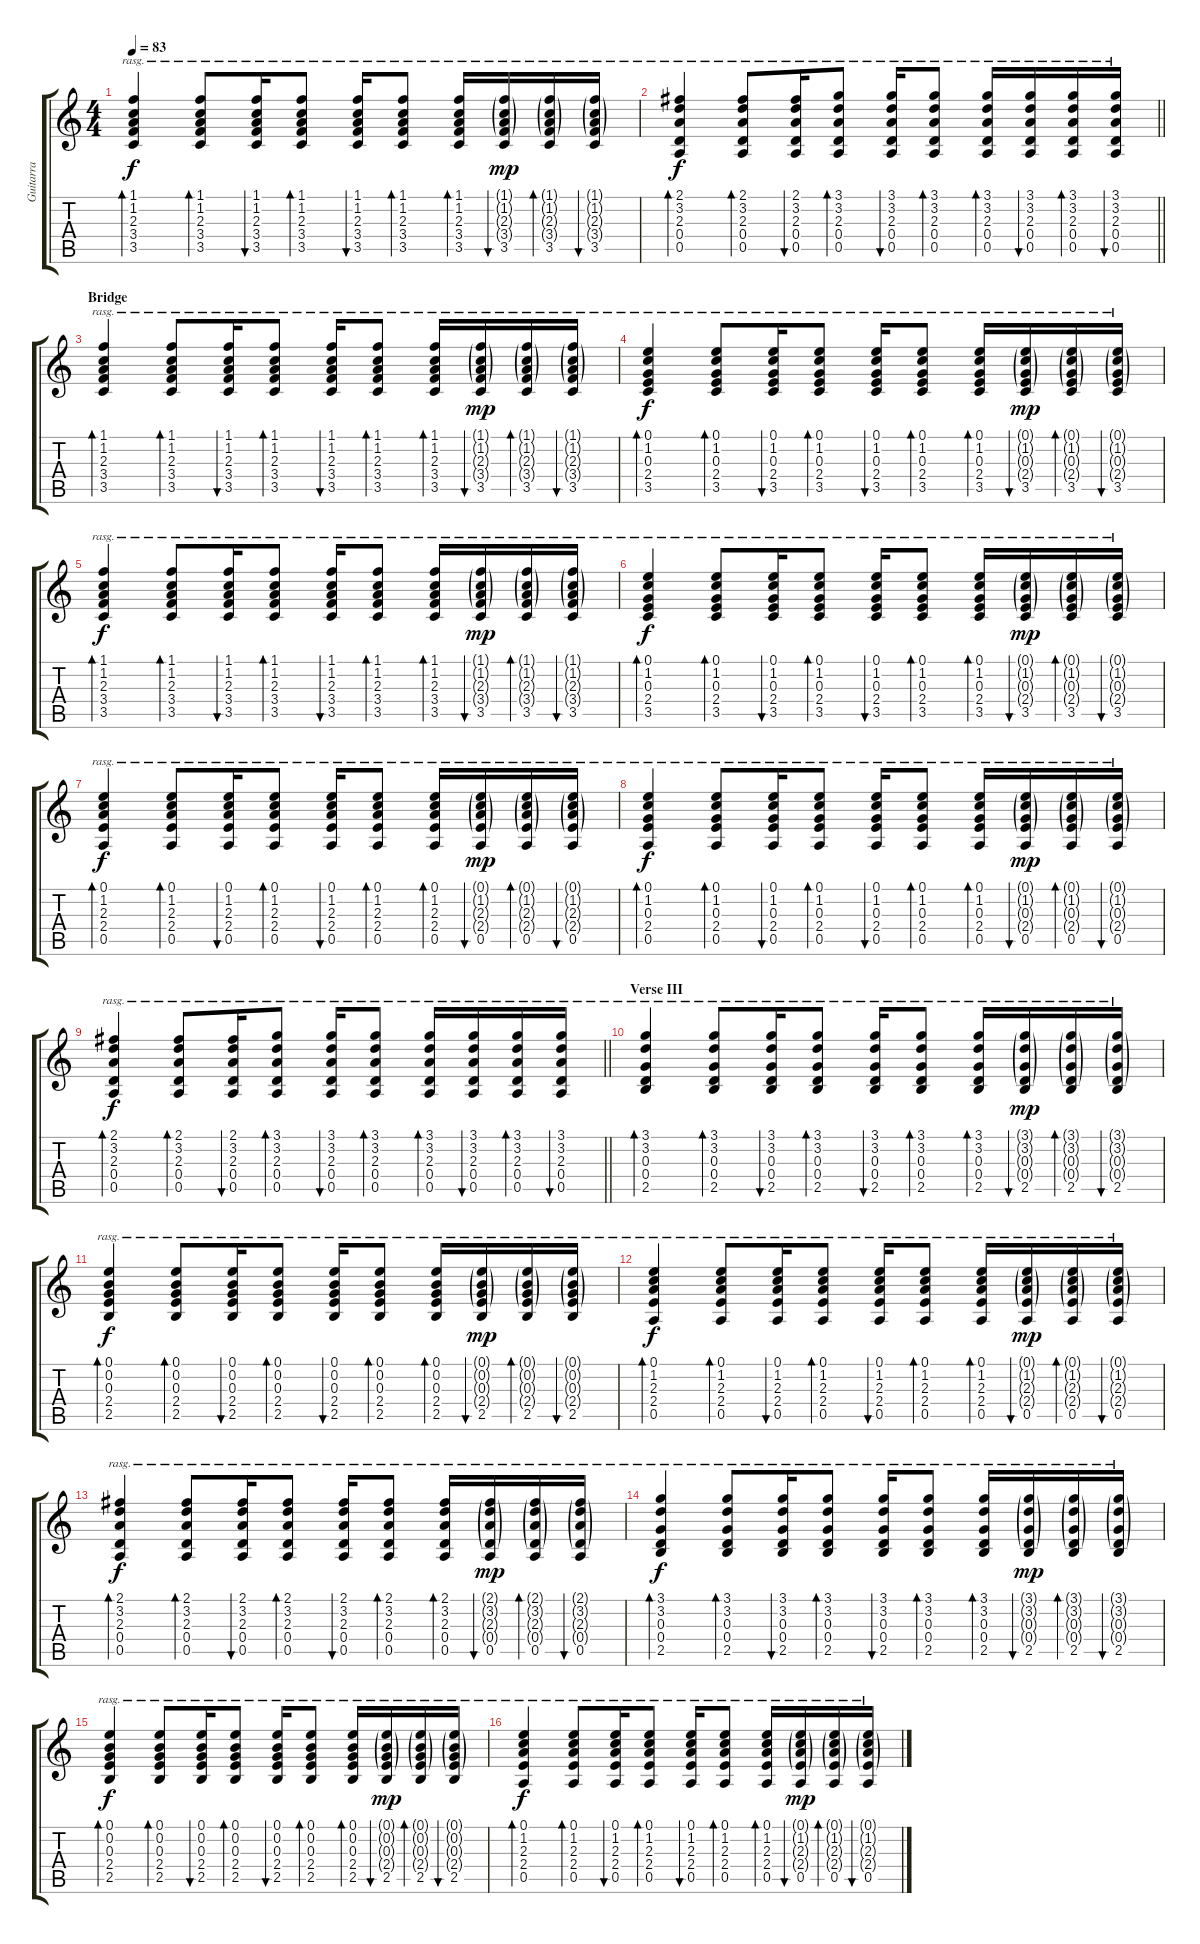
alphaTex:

\track ("Guitarra" "Guitarra") {instrument acousticguitarnylon}
\staff {score tabs}
\tuning (E4 B3 G3 D3 A2 E2) {hide}
\ts (4 4)
\tempo 83
\clef g2
\ks c
(1.1 1.2 2.3 3.4 3.5).4{bd 30 rasg ii dy f} (1.1 1.2 2.3 3.4 3.5).8{bd 30 rasg ii} (1.1 1.2 2.3 3.4 3.5).16{bu 30 rasg ii} (1.1 1.2 2.3 3.4 3.5).8{bd 30 rasg ii} (1.1 1.2 2.3 3.4 3.5).16{bu 30 rasg ii} (1.1 1.2 2.3 3.4 3.5).8{bd 30 rasg ii} (1.1 1.2 2.3 3.4 3.5).16{bd 30 rasg ii} (1.1{g} 1.2{g} 2.3{g} 3.4{g} 3.5).16{bu 30 rasg ii dy mp} (1.1{g} 1.2{g} 2.3{g} 3.4{g} 3.5).16{bd 30 rasg ii} (1.1{g} 1.2{g} 2.3{g} 3.4{g} 3.5).16{bu 30 rasg ii} |
\barLineRight lightlight
(2.1 3.2 2.3 0.4 0.5).4{bd 30 rasg ii dy f} (2.1 3.2 2.3 0.4 0.5).8{bd 30 rasg ii} (2.1 3.2 2.3 0.4 0.5).16{bu 30 rasg ii} (3.1 3.2 2.3 0.4 0.5).8{bd 30 rasg ii} (3.1 3.2 2.3 0.4 0.5).16{bu 30 rasg ii} (3.1 3.2 2.3 0.4 0.5).8{bd 30 rasg ii} (3.1 3.2 2.3 0.4 0.5).16{bd 30 rasg ii} (3.1 3.2 2.3 0.4 0.5).16{bu 30 rasg ii} (3.1 3.2 2.3 0.4 0.5).16{bd 30 rasg ii} (3.1 3.2 2.3 0.4 0.5).16{bu 30 rasg ii} |
\section ("" "Bridge")
(1.1 1.2 2.3 3.4 3.5).4{bd 30 rasg ii} (1.1 1.2 2.3 3.4 3.5).8{bd 30 rasg ii} (1.1 1.2 2.3 3.4 3.5).16{bu 30 rasg ii} (1.1 1.2 2.3 3.4 3.5).8{bd 30 rasg ii} (1.1 1.2 2.3 3.4 3.5).16{bu 30 rasg ii} (1.1 1.2 2.3 3.4 3.5).8{bd 30 rasg ii} (1.1 1.2 2.3 3.4 3.5).16{bd 30 rasg ii} (1.1{g} 1.2{g} 2.3{g} 3.4{g} 3.5).16{bu 30 rasg ii dy mp} (1.1{g} 1.2{g} 2.3{g} 3.4{g} 3.5).16{bd 30 rasg ii} (1.1{g} 1.2{g} 2.3{g} 3.4{g} 3.5).16{bu 30 rasg ii} |
(0.1 1.2 0.3 2.4 3.5).4{bd 30 rasg ii dy f} (0.1 1.2 0.3 2.4 3.5).8{bd 30 rasg ii} (0.1 1.2 0.3 2.4 3.5).16{bu 30 rasg ii} (0.1 1.2 0.3 2.4 3.5).8{bd 30 rasg ii} (0.1 1.2 0.3 2.4 3.5).16{bu 30 rasg ii} (0.1 1.2 0.3 2.4 3.5).8{bd 30 rasg ii} (0.1 1.2 0.3 2.4 3.5).16{bd 30 rasg ii} (0.1{g} 1.2{g} 0.3{g} 2.4{g} 3.5).16{bu 30 rasg ii dy mp} (0.1{g} 1.2{g} 0.3{g} 2.4{g} 3.5).16{bd 30 rasg ii} (0.1{g} 1.2{g} 0.3{g} 2.4{g} 3.5).16{bu 30 rasg ii} |
(1.1 1.2 2.3 3.4 3.5).4{bd 30 rasg ii dy f} (1.1 1.2 2.3 3.4 3.5).8{bd 30 rasg ii} (1.1 1.2 2.3 3.4 3.5).16{bu 30 rasg ii} (1.1 1.2 2.3 3.4 3.5).8{bd 30 rasg ii} (1.1 1.2 2.3 3.4 3.5).16{bu 30 rasg ii} (1.1 1.2 2.3 3.4 3.5).8{bd 30 rasg ii} (1.1 1.2 2.3 3.4 3.5).16{bd 30 rasg ii} (1.1{g} 1.2{g} 2.3{g} 3.4{g} 3.5).16{bu 30 rasg ii dy mp} (1.1{g} 1.2{g} 2.3{g} 3.4{g} 3.5).16{bd 30 rasg ii} (1.1{g} 1.2{g} 2.3{g} 3.4{g} 3.5).16{bu 30 rasg ii} |
(0.1 1.2 0.3 2.4 3.5).4{bd 30 rasg ii dy f} (0.1 1.2 0.3 2.4 3.5).8{bd 30 rasg ii} (0.1 1.2 0.3 2.4 3.5).16{bu 30 rasg ii} (0.1 1.2 0.3 2.4 3.5).8{bd 30 rasg ii} (0.1 1.2 0.3 2.4 3.5).16{bu 30 rasg ii} (0.1 1.2 0.3 2.4 3.5).8{bd 30 rasg ii} (0.1 1.2 0.3 2.4 3.5).16{bd 30 rasg ii} (0.1{g} 1.2{g} 0.3{g} 2.4{g} 3.5).16{bu 30 rasg ii dy mp} (0.1{g} 1.2{g} 0.3{g} 2.4{g} 3.5).16{bd 30 rasg ii} (0.1{g} 1.2{g} 0.3{g} 2.4{g} 3.5).16{bu 30 rasg ii} |
(0.1 1.2 2.3 2.4 0.5).4{bd 30 rasg ii dy f} (0.1 1.2 2.3 2.4 0.5).8{bd 30 rasg ii} (0.1 1.2 2.3 2.4 0.5).16{bu 30 rasg ii} (0.1 1.2 2.3 2.4 0.5).8{bd 30 rasg ii} (0.1 1.2 2.3 2.4 0.5).16{bu 30 rasg ii} (0.1 1.2 2.3 2.4 0.5).8{bd 30 rasg ii} (0.1 1.2 2.3 2.4 0.5).16{bd 30 rasg ii} (0.1{g} 1.2{g} 2.3{g} 2.4{g} 0.5).16{bu 30 rasg ii dy mp} (0.1{g} 1.2{g} 2.3{g} 2.4{g} 0.5).16{bd 30 rasg ii} (0.1{g} 1.2{g} 2.3{g} 2.4{g} 0.5).16{bu 30 rasg ii} |
(0.1 1.2 0.3 2.4 0.5).4{bd 30 rasg ii dy f} (0.1 1.2 0.3 2.4 0.5).8{bd 30 rasg ii} (0.1 1.2 0.3 2.4 0.5).16{bu 30 rasg ii} (0.1 1.2 0.3 2.4 0.5).8{bd 30 rasg ii} (0.1 1.2 0.3 2.4 0.5).16{bu 30 rasg ii} (0.1 1.2 0.3 2.4 0.5).8{bd 30 rasg ii} (0.1 1.2 0.3 2.4 0.5).16{bd 30 rasg ii} (0.1{g} 1.2{g} 0.3{g} 2.4{g} 0.5).16{bu 30 rasg ii dy mp} (0.1{g} 1.2{g} 0.3{g} 2.4{g} 0.5).16{bd 30 rasg ii} (0.1{g} 1.2{g} 0.3{g} 2.4{g} 0.5).16{bu 30 rasg ii} |
\barLineRight lightlight
(2.1 3.2 2.3 0.4 0.5).4{bd 30 rasg ii dy f} (2.1 3.2 2.3 0.4 0.5).8{bd 30 rasg ii} (2.1 3.2 2.3 0.4 0.5).16{bu 30 rasg ii} (3.1 3.2 2.3 0.4 0.5).8{bd 30 rasg ii} (3.1 3.2 2.3 0.4 0.5).16{bu 30 rasg ii} (3.1 3.2 2.3 0.4 0.5).8{bd 30 rasg ii} (3.1 3.2 2.3 0.4 0.5).16{bd 30 rasg ii} (3.1 3.2 2.3 0.4 0.5).16{bu 30 rasg ii} (3.1 3.2 2.3 0.4 0.5).16{bd 30 rasg ii} (3.1 3.2 2.3 0.4 0.5).16{bu 30 rasg ii} |
\section ("" "Verse III")
(3.1 3.2 0.3 0.4 2.5).4{bd 30 rasg ii} (3.1 3.2 0.3 0.4 2.5).8{bd 30 rasg ii} (3.1 3.2 0.3 0.4 2.5).16{bu 30 rasg ii} (3.1 3.2 0.3 0.4 2.5).8{bd 30 rasg ii} (3.1 3.2 0.3 0.4 2.5).16{bu 30 rasg ii} (3.1 3.2 0.3 0.4 2.5).8{bd 30 rasg ii} (3.1 3.2 0.3 0.4 2.5).16{bd 30 rasg ii} (3.1{g} 3.2{g} 0.3{g} 0.4{g} 2.5).16{bu 30 rasg ii dy mp} (3.1{g} 3.2{g} 0.3{g} 0.4{g} 2.5).16{bd 30 rasg ii} (3.1{g} 3.2{g} 0.3{g} 0.4{g} 2.5).16{bu 30 rasg ii} |
(0.1 0.2 0.3 2.4 2.5).4{bd 30 rasg ii dy f} (0.1 0.2 0.3 2.4 2.5).8{bd 30 rasg ii} (0.1 0.2 0.3 2.4 2.5).16{bu 30 rasg ii} (0.1 0.2 0.3 2.4 2.5).8{bd 30 rasg ii} (0.1 0.2 0.3 2.4 2.5).16{bu 30 rasg ii} (0.1 0.2 0.3 2.4 2.5).8{bd 30 rasg ii} (0.1 0.2 0.3 2.4 2.5).16{bd 30 rasg ii} (0.1{g} 0.2{g} 0.3{g} 2.4{g} 2.5).16{bu 30 rasg ii dy mp} (0.1{g} 0.2{g} 0.3{g} 2.4{g} 2.5).16{bd 30 rasg ii} (0.1{g} 0.2{g} 0.3{g} 2.4{g} 2.5).16{bu 30 rasg ii} |
(0.1 1.2 2.3 2.4 0.5).4{bd 30 rasg ii dy f} (0.1 1.2 2.3 2.4 0.5).8{bd 30 rasg ii} (0.1 1.2 2.3 2.4 0.5).16{bu 30 rasg ii} (0.1 1.2 2.3 2.4 0.5).8{bd 30 rasg ii} (0.1 1.2 2.3 2.4 0.5).16{bu 30 rasg ii} (0.1 1.2 2.3 2.4 0.5).8{bd 30 rasg ii} (0.1 1.2 2.3 2.4 0.5).16{bd 30 rasg ii} (0.1{g} 1.2{g} 2.3{g} 2.4{g} 0.5).16{bu 30 rasg ii dy mp} (0.1{g} 1.2{g} 2.3{g} 2.4{g} 0.5).16{bd 30 rasg ii} (0.1{g} 1.2{g} 2.3{g} 2.4{g} 0.5).16{bu 30 rasg ii} |
(2.1 3.2 2.3 0.4 0.5).4{bd 30 rasg ii dy f} (2.1 3.2 2.3 0.4 0.5).8{bd 30 rasg ii} (2.1 3.2 2.3 0.4 0.5).16{bu 30 rasg ii} (2.1 3.2 2.3 0.4 0.5).8{bd 30 rasg ii} (2.1 3.2 2.3 0.4 0.5).16{bu 30 rasg ii} (2.1 3.2 2.3 0.4 0.5).8{bd 30 rasg ii} (2.1 3.2 2.3 0.4 0.5).16{bd 30 rasg ii} (2.1{g} 3.2{g} 2.3{g} 0.4{g} 0.5).16{bu 30 rasg ii dy mp} (2.1{g} 3.2{g} 2.3{g} 0.4{g} 0.5).16{bd 30 rasg ii} (2.1{g} 3.2{g} 2.3{g} 0.4{g} 0.5).16{bu 30 rasg ii} |
(3.1 3.2 0.3 0.4 2.5).4{bd 30 rasg ii dy f} (3.1 3.2 0.3 0.4 2.5).8{bd 30 rasg ii} (3.1 3.2 0.3 0.4 2.5).16{bu 30 rasg ii} (3.1 3.2 0.3 0.4 2.5).8{bd 30 rasg ii} (3.1 3.2 0.3 0.4 2.5).16{bu 30 rasg ii} (3.1 3.2 0.3 0.4 2.5).8{bd 30 rasg ii} (3.1 3.2 0.3 0.4 2.5).16{bd 30 rasg ii} (3.1{g} 3.2{g} 0.3{g} 0.4{g} 2.5).16{bu 30 rasg ii dy mp} (3.1{g} 3.2{g} 0.3{g} 0.4{g} 2.5).16{bd 30 rasg ii} (3.1{g} 3.2{g} 0.3{g} 0.4{g} 2.5).16{bu 30 rasg ii} |
(0.1 0.2 0.3 2.4 2.5).4{bd 30 rasg ii dy f} (0.1 0.2 0.3 2.4 2.5).8{bd 30 rasg ii} (0.1 0.2 0.3 2.4 2.5).16{bu 30 rasg ii} (0.1 0.2 0.3 2.4 2.5).8{bd 30 rasg ii} (0.1 0.2 0.3 2.4 2.5).16{bu 30 rasg ii} (0.1 0.2 0.3 2.4 2.5).8{bd 30 rasg ii} (0.1 0.2 0.3 2.4 2.5).16{bd 30 rasg ii} (0.1{g} 0.2{g} 0.3{g} 2.4{g} 2.5).16{bu 30 rasg ii dy mp} (0.1{g} 0.2{g} 0.3{g} 2.4{g} 2.5).16{bd 30 rasg ii} (0.1{g} 0.2{g} 0.3{g} 2.4{g} 2.5).16{bu 30 rasg ii} |
(0.1 1.2 2.3 2.4 0.5).4{bd 30 rasg ii dy f} (0.1 1.2 2.3 2.4 0.5).8{bd 30 rasg ii} (0.1 1.2 2.3 2.4 0.5).16{bu 30 rasg ii} (0.1 1.2 2.3 2.4 0.5).8{bd 30 rasg ii} (0.1 1.2 2.3 2.4 0.5).16{bu 30 rasg ii} (0.1 1.2 2.3 2.4 0.5).8{bd 30 rasg ii} (0.1 1.2 2.3 2.4 0.5).16{bd 30 rasg ii} (0.1{g} 1.2{g} 2.3{g} 2.4{g} 0.5).16{bu 30 rasg ii dy mp} (0.1{g} 1.2{g} 2.3{g} 2.4{g} 0.5).16{bd 30 rasg ii} (0.1{g} 1.2{g} 2.3{g} 2.4{g} 0.5).16{bu 30 rasg ii}
